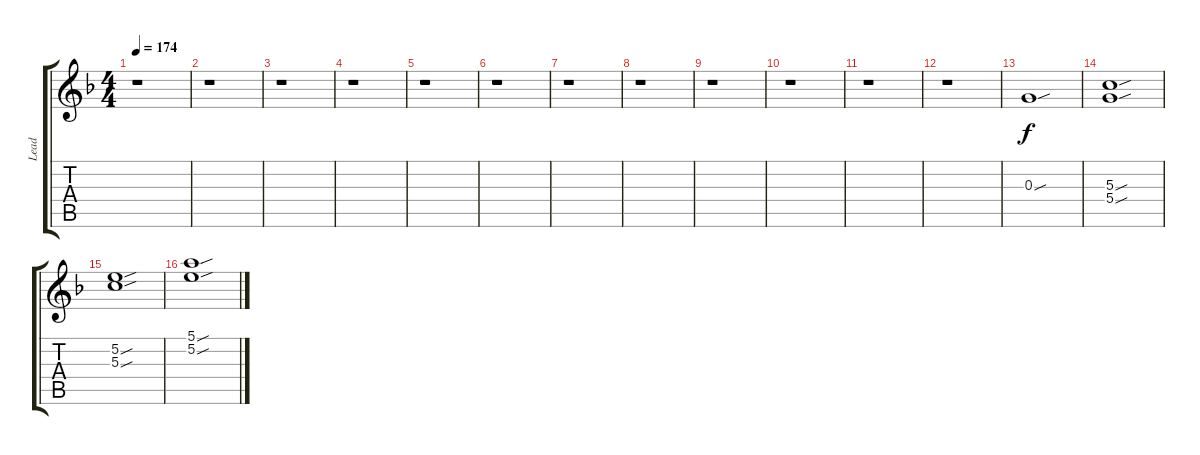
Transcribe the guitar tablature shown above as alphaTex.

\track ("Lead" "Lead") {instrument overdrivenguitar}
\staff {score tabs}
\tuning (E4 B3 G3 D3 A2 E2) {hide}
\ts (4 4)
\tempo 174
\clef g2
\ks dminor
r.1{dy f} |
r.1 |
r.1 |
r.1 |
r.1 |
r.1 |
r.1 |
r.1 |
r.1 |
r.1 |
r.1 |
r.1 |
0.3{sou}.1 |
(5.3{sou} 5.4{sou}).1 |
(5.2{sou} 5.3{sou}).1 |
(5.1{sou} 5.2{sou}).1
